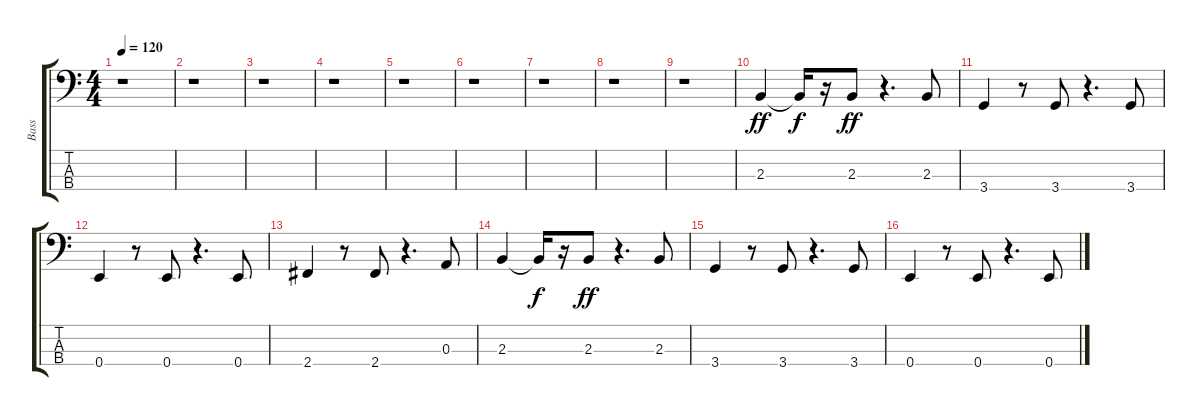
\track ("Bass" "Bass") {instrument electricbassfinger}
\staff {score tabs}
\tuning (G2 D2 A1 E1) {hide}
\ts (4 4)
\tempo 120
\clef f4
\ks c
r.1{dy ff} |
r.1 |
r.1 |
r.1 |
r.1 |
r.1 |
r.1 |
r.1 |
r.1 |
2.3.4 2.3{t}.16{dy f} r.16 2.3.8{dy ff} r.4{d} 2.3.8 |
3.4.4 r.8 3.4.8 r.4{d} 3.4.8 |
0.4.4 r.8 0.4.8 r.4{d} 0.4.8 |
2.4.4 r.8 2.4.8 r.4{d} 0.3.8 |
2.3.4 2.3{t}.16{dy f} r.16 2.3.8{dy ff} r.4{d} 2.3.8 |
3.4.4 r.8 3.4.8 r.4{d} 3.4.8 |
0.4.4 r.8 0.4.8 r.4{d} 0.4.8
